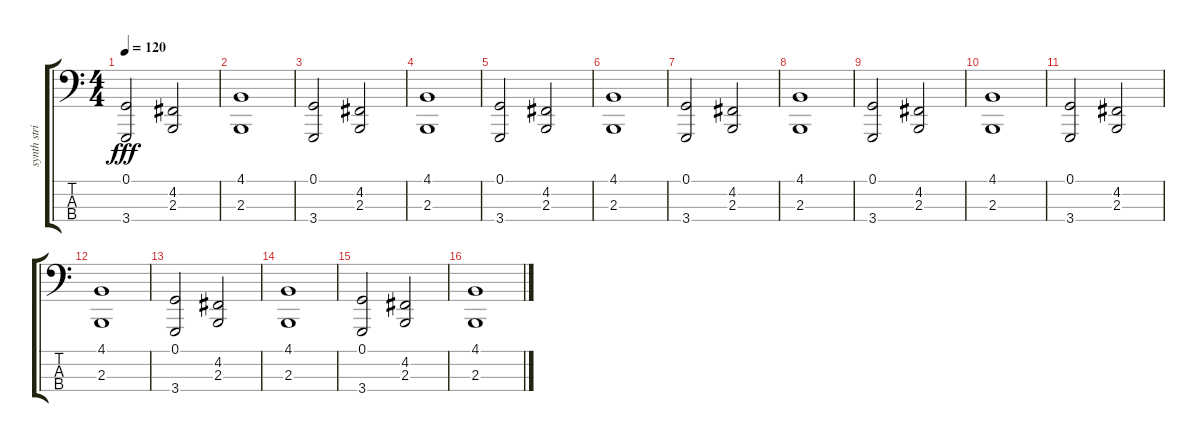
\track ("synth string" "synth stri") {instrument synthstrings1}
\staff {score tabs}
\tuning (G2 D2 A1 E1) {hide}
\ts (4 4)
\tempo 120
\clef f4
\ks c
(0.1 3.4).2{dy fff} (4.2 2.3).2 |
(4.1 2.3).1 |
(0.1 3.4).2 (4.2 2.3).2 |
(4.1 2.3).1 |
(0.1 3.4).2 (4.2 2.3).2 |
(4.1 2.3).1 |
(0.1 3.4).2 (4.2 2.3).2 |
(4.1 2.3).1 |
(0.1 3.4).2 (4.2 2.3).2 |
(4.1 2.3).1 |
(0.1 3.4).2 (4.2 2.3).2 |
(4.1 2.3).1 |
(0.1 3.4).2 (4.2 2.3).2 |
(4.1 2.3).1 |
(0.1 3.4).2 (4.2 2.3).2 |
(4.1 2.3).1
